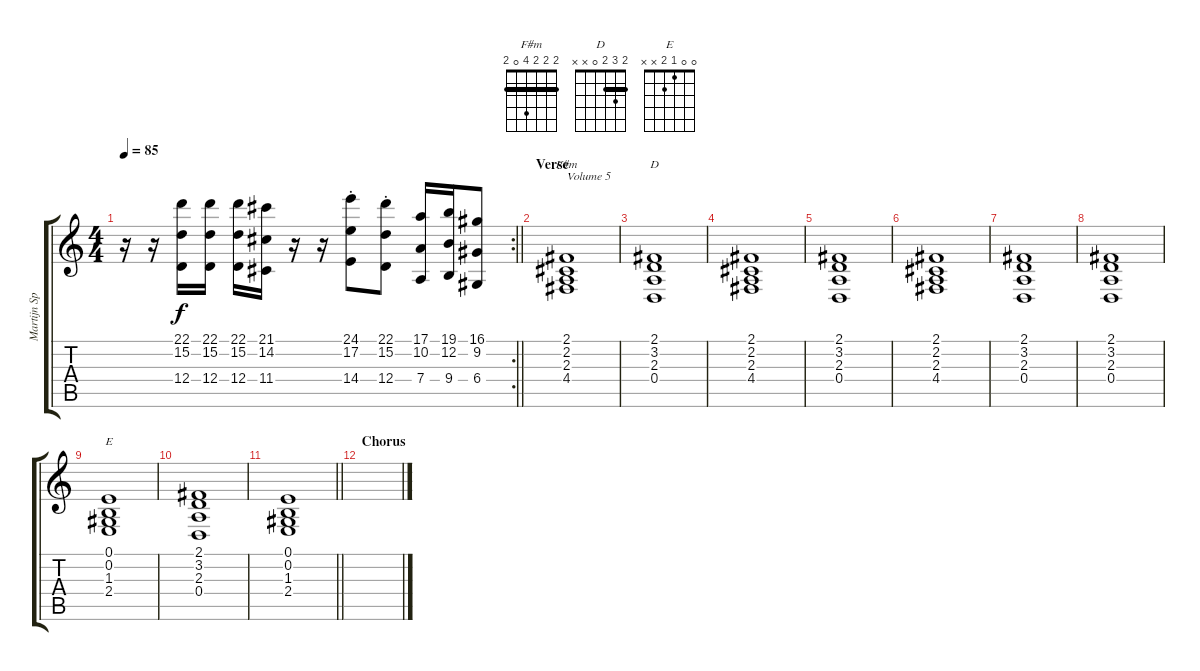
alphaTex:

\track ("Martijn Spierenburg - Keyboard 1" "Martijn Sp") {instrument stringensemble2}
\staff {score tabs}
\tuning (E4 B3 G3 D3 A2 E2) {hide}
\chord ("F#m" 2 2 2 4 0 2) {barre 2}
\chord ("D" 2 3 2 0 x x) {barre 2}
\chord ("E" 0 0 1 2 x x)
\rc 2
\ts (4 4)
\tempo 85
\clef g2
\barLineRight lightlight
\ks c
r.16{dy f} r.16 (22.1 15.2 12.4).16 (22.1 15.2 12.4).16 (22.1 15.2 12.4).16 (21.1 14.2 11.4).16 r.16 r.16 (24.1{st} 17.2{st} 14.4{st}).8 (22.1{st} 15.2{st} 12.4{st}).8 (17.1 10.2 7.4).16 (19.1 12.2 9.4).16 (16.1 9.2 6.4).8 |
\section ("" "Verse")
(2.1 2.2 2.3 4.4).1{ch "F#m" txt "Volume 5" volume 5} |
(2.1 3.2 2.3 0.4).1{ch "D"} |
(2.1 2.2 2.3 4.4).1 |
(2.1 3.2 2.3 0.4).1 |
(2.1 2.2 2.3 4.4).1 |
(2.1 3.2 2.3 0.4).1 |
(2.1 3.2 2.3 0.4).1 |
(0.1 0.2 1.3 2.4).1{ch "E"} |
(2.1 3.2 2.3 0.4).1 |
\barLineRight lightlight
(0.1 0.2 1.3 2.4).1 |
\section ("" "Chorus")
